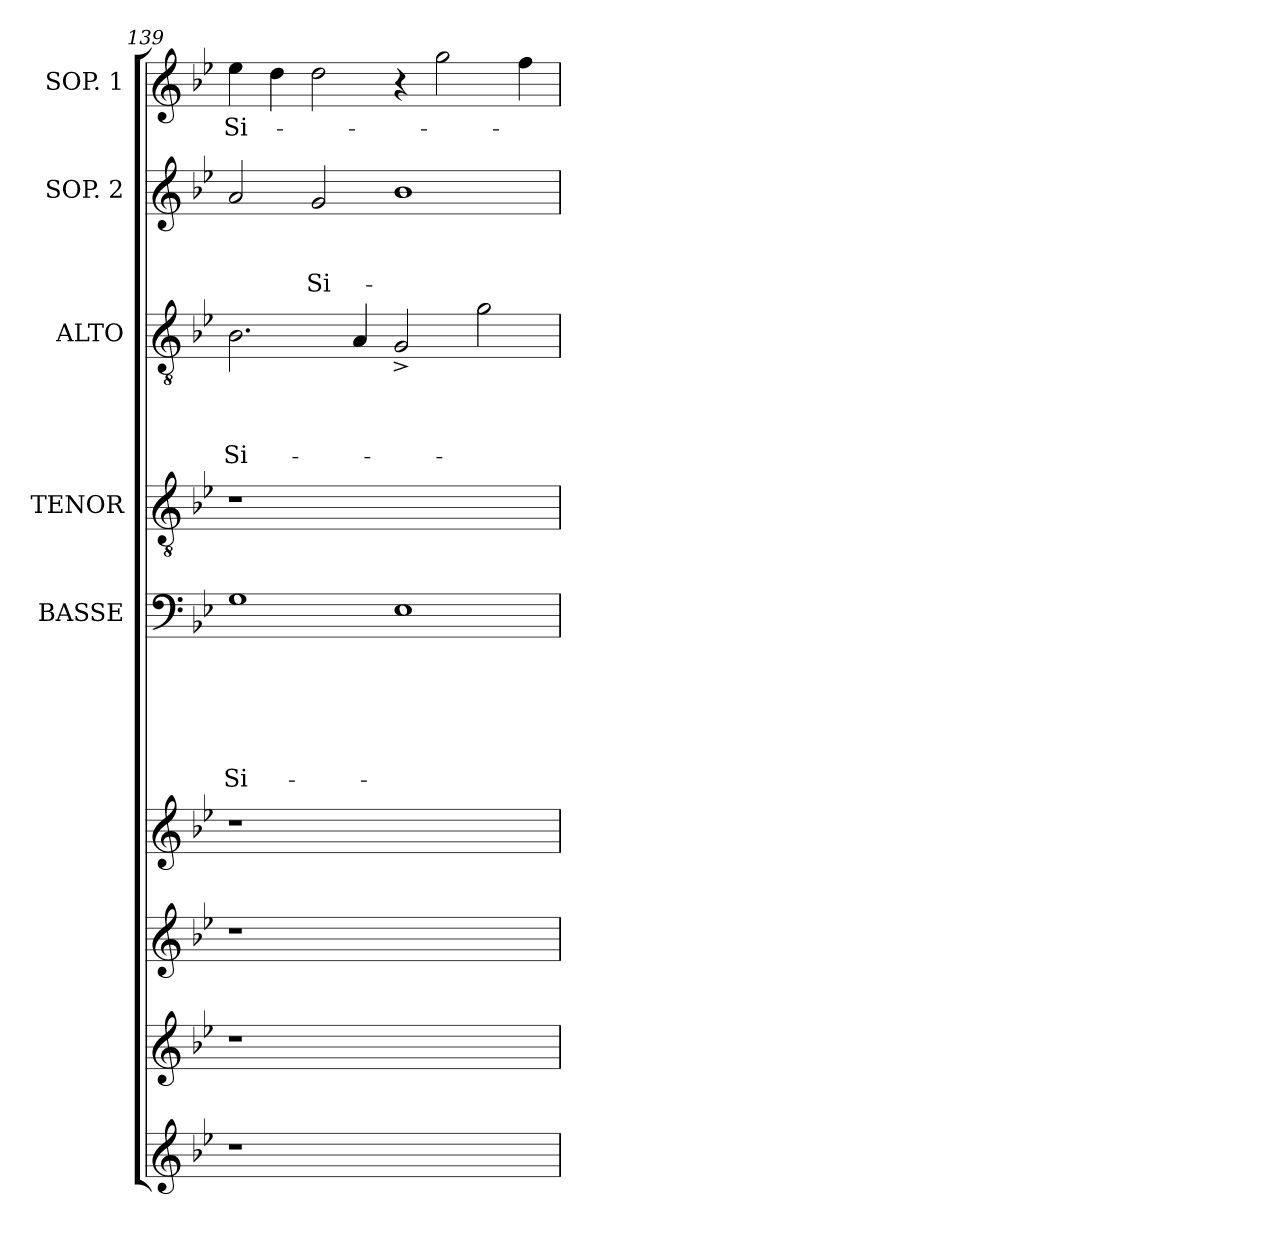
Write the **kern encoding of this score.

**kern	**kern	**kern	**kern	**kern	**text	**text	**text	**text	**text	**text	**kern	**kern	**text	**text	**text	**text	**kern	**text	**text	**text	**kern	**text
*part9	*part8	*part7	*part6	*part5	*part5	*part5	*part5	*part5	*part5	*part5	*part4	*part3	*part3	*part3	*part3	*part3	*part2	*part2	*part2	*part2	*part1	*part1
*staff9	*staff8	*staff7	*staff6	*staff5	*staff5	*staff5	*staff5	*staff5	*staff5	*staff5	*staff4	*staff3	*staff3	*staff3	*staff3	*staff3	*staff2	*staff2	*staff2	*staff2	*staff1	*staff1
*	*	*	*	*I"BASSE	*	*	*	*	*	*	*I"TENOR	*I"ALTO	*	*	*	*	*I"SOP. 2	*	*	*	*I"SOP. 1	*
*	*	*	*	*I'BAS.	*	*	*	*	*	*	*I'TEN.	*I'ALT.	*	*	*	*	*I'SOP. 2	*	*	*	*I'SOP. 1	*
*clefG2	*clefG2	*clefG2	*clefG2	*clefF4	*	*	*	*	*	*	*clefGv2	*clefGv2	*	*	*	*	*clefG2	*	*	*	*clefG2	*
*k[b-e-]	*k[b-e-]	*k[b-e-]	*k[b-e-]	*k[b-e-]	*	*	*	*	*	*	*k[b-e-]	*k[b-e-]	*	*	*	*	*k[b-e-]	*	*	*	*k[b-e-]	*
*B-:	*B-:	*B-:	*B-:	*B-:	*	*	*	*	*	*	*B-:	*B-:	*	*	*	*	*B-:	*	*	*	*B-:	*
=139	=139	=139	=139	=139	=139	=139	=139	=139	=139	=139	=139	=139	=139	=139	=139	=139	=139	=139	=139	=139	=139	=139
!	!	!	!	!	!	!	!	!	!	!LO:LY:b	!	!	!	!	!	!LO:LY:b	!	!	!	!	!	!LO:LY:b
1r	1r	1r	1r	1G	.	.	.	.	.	Si-	1r	2.B-\	.	.	.	Si-	2a/	.	.	.	4ee-\	Si-
.	.	.	.	.	.	.	.	.	.	.	.	.	.	.	.	.	.	.	.	.	4dd\	.
!	!	!	!	!	!	!	!	!	!	!	!	!	!	!	!	!	!	!	!	!LO:LY:b	!	!
.	.	.	.	.	.	.	.	.	.	.	.	.	.	.	.	.	2g/	.	.	Si-	2dd\	.
.	.	.	.	.	.	.	.	.	.	.	.	4A/	.	.	.	.	.	.	.	.	.	.
1ryy	1ryy	1ryy	1ryy	1E-	.	.	.	.	.	.	1ryy	2G^</	.	.	.	.	1b-	.	.	.	4r	.
.	.	.	.	.	.	.	.	.	.	.	.	.	.	.	.	.	.	.	.	.	2gg\	.
.	.	.	.	.	.	.	.	.	.	.	.	2g\	.	.	.	.	.	.	.	.	.	.
.	.	.	.	.	.	.	.	.	.	.	.	.	.	.	.	.	.	.	.	.	4ff\	.
=	=	=	=	=	=	=	=	=	=	=	=	=	=	=	=	=	=	=	=	=	=	=
*-	*-	*-	*-	*-	*-	*-	*-	*-	*-	*-	*-	*-	*-	*-	*-	*-	*-	*-	*-	*-	*-	*-
